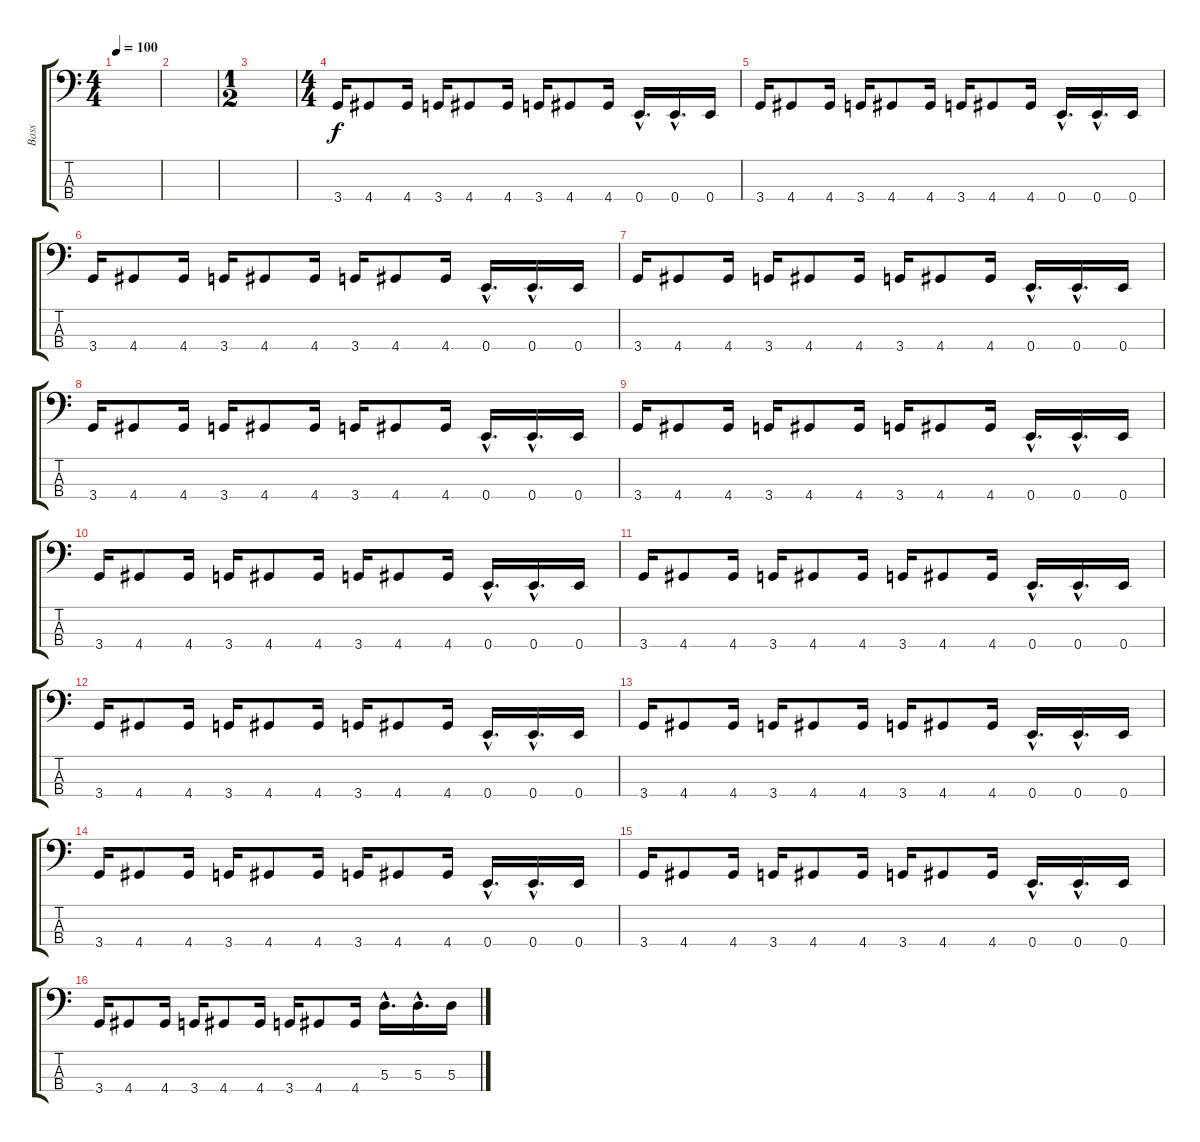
\track ("Bass" "Bass") {instrument electricbasspick}
\staff {score tabs}
\tuning (G2 D2 A1 E1) {hide}
\ts (4 4)
\tempo 100
\clef f4
\ks c
|
|
\ts (1 2)
|
\ts (4 4)
3.4.16 4.4.8 4.4.16 3.4.16 4.4.8 4.4.16 3.4.16 4.4.8 4.4.16 0.4{hac}.16{d} 0.4{hac}.16{d} 0.4.16 |
3.4.16 4.4.8 4.4.16 3.4.16 4.4.8 4.4.16 3.4.16 4.4.8 4.4.16 0.4{hac}.16{d} 0.4{hac}.16{d} 0.4.16 |
3.4.16 4.4.8 4.4.16 3.4.16 4.4.8 4.4.16 3.4.16 4.4.8 4.4.16 0.4{hac}.16{d} 0.4{hac}.16{d} 0.4.16 |
3.4.16 4.4.8 4.4.16 3.4.16 4.4.8 4.4.16 3.4.16 4.4.8 4.4.16 0.4{hac}.16{d} 0.4{hac}.16{d} 0.4.16 |
3.4.16 4.4.8 4.4.16 3.4.16 4.4.8 4.4.16 3.4.16 4.4.8 4.4.16 0.4{hac}.16{d} 0.4{hac}.16{d} 0.4.16 |
3.4.16 4.4.8 4.4.16 3.4.16 4.4.8 4.4.16 3.4.16 4.4.8 4.4.16 0.4{hac}.16{d} 0.4{hac}.16{d} 0.4.16 |
3.4.16 4.4.8 4.4.16 3.4.16 4.4.8 4.4.16 3.4.16 4.4.8 4.4.16 0.4{hac}.16{d} 0.4{hac}.16{d} 0.4.16 |
3.4.16 4.4.8 4.4.16 3.4.16 4.4.8 4.4.16 3.4.16 4.4.8 4.4.16 0.4{hac}.16{d} 0.4{hac}.16{d} 0.4.16 |
3.4.16 4.4.8 4.4.16 3.4.16 4.4.8 4.4.16 3.4.16 4.4.8 4.4.16 0.4{hac}.16{d} 0.4{hac}.16{d} 0.4.16 |
3.4.16 4.4.8 4.4.16 3.4.16 4.4.8 4.4.16 3.4.16 4.4.8 4.4.16 0.4{hac}.16{d} 0.4{hac}.16{d} 0.4.16 |
3.4.16 4.4.8 4.4.16 3.4.16 4.4.8 4.4.16 3.4.16 4.4.8 4.4.16 0.4{hac}.16{d} 0.4{hac}.16{d} 0.4.16 |
3.4.16 4.4.8 4.4.16 3.4.16 4.4.8 4.4.16 3.4.16 4.4.8 4.4.16 0.4{hac}.16{d} 0.4{hac}.16{d} 0.4.16 |
3.4.16 4.4.8 4.4.16 3.4.16 4.4.8 4.4.16 3.4.16 4.4.8 4.4.16 5.3{hac}.16{d} 5.3{hac}.16{d} 5.3.16
